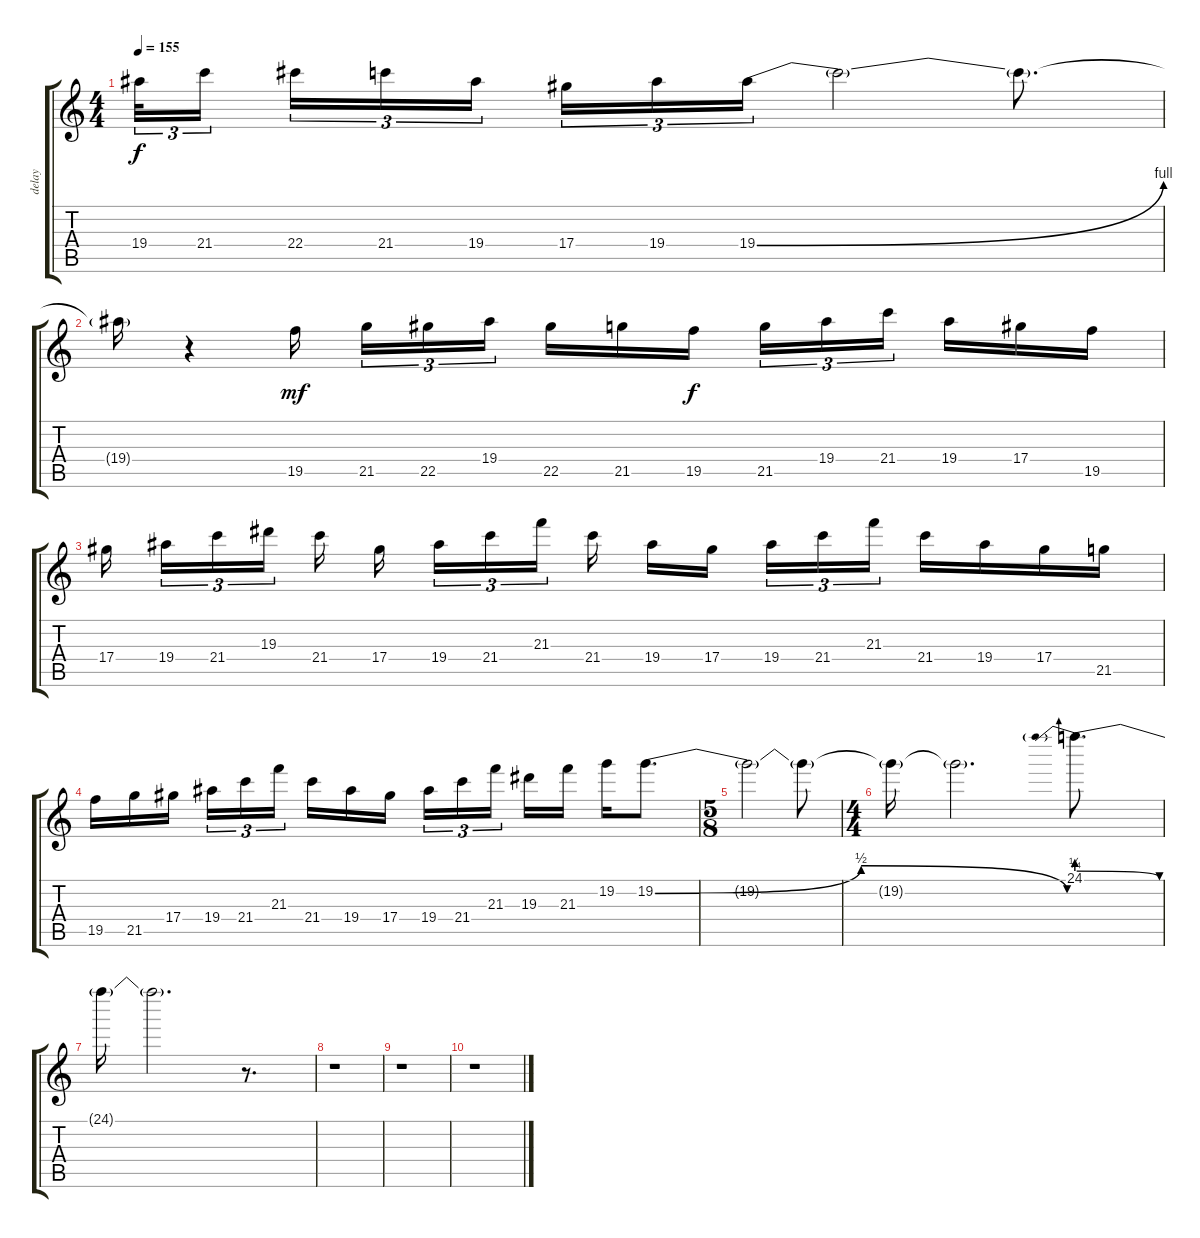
\track ("delay" "delay") {instrument distortionguitar}
\staff {score tabs}
\tuning (F4 C4 Ab3 Eb3 Bb2 F2) {hide}
\ts (4 4)
\tempo 155
\clef g2
\ks c
19.4{t}.32{tu (3 2) dy f} 21.4.16{tu (3 2)} 22.4.16{tu (3 2)} 21.4.16{tu (3 2)} 19.4.16{tu (3 2)} 17.4.16{tu (3 2)} 19.4.16{tu (3 2)} 19.4{be (bend 0 0 60 4)}.16{tu (3 2)} 19.4{t}.2 19.4{t}.8{d} |
19.4{t}.16 r.4 19.5.16{dy mf} 21.5.16{tu (3 2)} 22.5.16{tu (3 2)} 19.4.16{tu (3 2)} 22.5.16 21.5.16 19.5.16{dy f} 21.5.16{tu (3 2)} 19.4.16{tu (3 2)} 21.4.16{tu (3 2)} 19.4.16 17.4.16 19.5.16 |
17.4.16 19.4.16{tu (3 2)} 21.4.16{tu (3 2)} 19.3.16{tu (3 2)} 21.4.16 17.4.16 19.4.16{tu (3 2)} 21.4.16{tu (3 2)} 21.3.16{tu (3 2)} 21.4.16 19.4.16 17.4.16 19.4.16{tu (3 2)} 21.4.16{tu (3 2)} 21.3.16{tu (3 2)} 21.4.16 19.4.16 17.4.16 21.5.16 |
19.5.16 21.5.16 17.4.16 19.4.16{tu (3 2)} 21.4.16{tu (3 2)} 21.3.16{tu (3 2)} 21.4.16 19.4.16 17.4.16 19.4.16{tu (3 2)} 21.4.16{tu (3 2)} 21.3.16{tu (3 2)} 19.3.16 21.3.16 19.2.16 19.2{be (bendrelease 0 0 3 2 47 2 60 0)}.8{d} |
\ts (5 8)
19.2{t}.2 19.2{t}.8 |
\ts (4 4)
19.2{t}.16 19.2{t}.2{d} 24.1{be (prebendrelease 0 1 60 0)}.8{d} |
24.1{t}.16 24.1{t}.2{d} r.8{d} |
r.1 |
r.1 |
r.1
